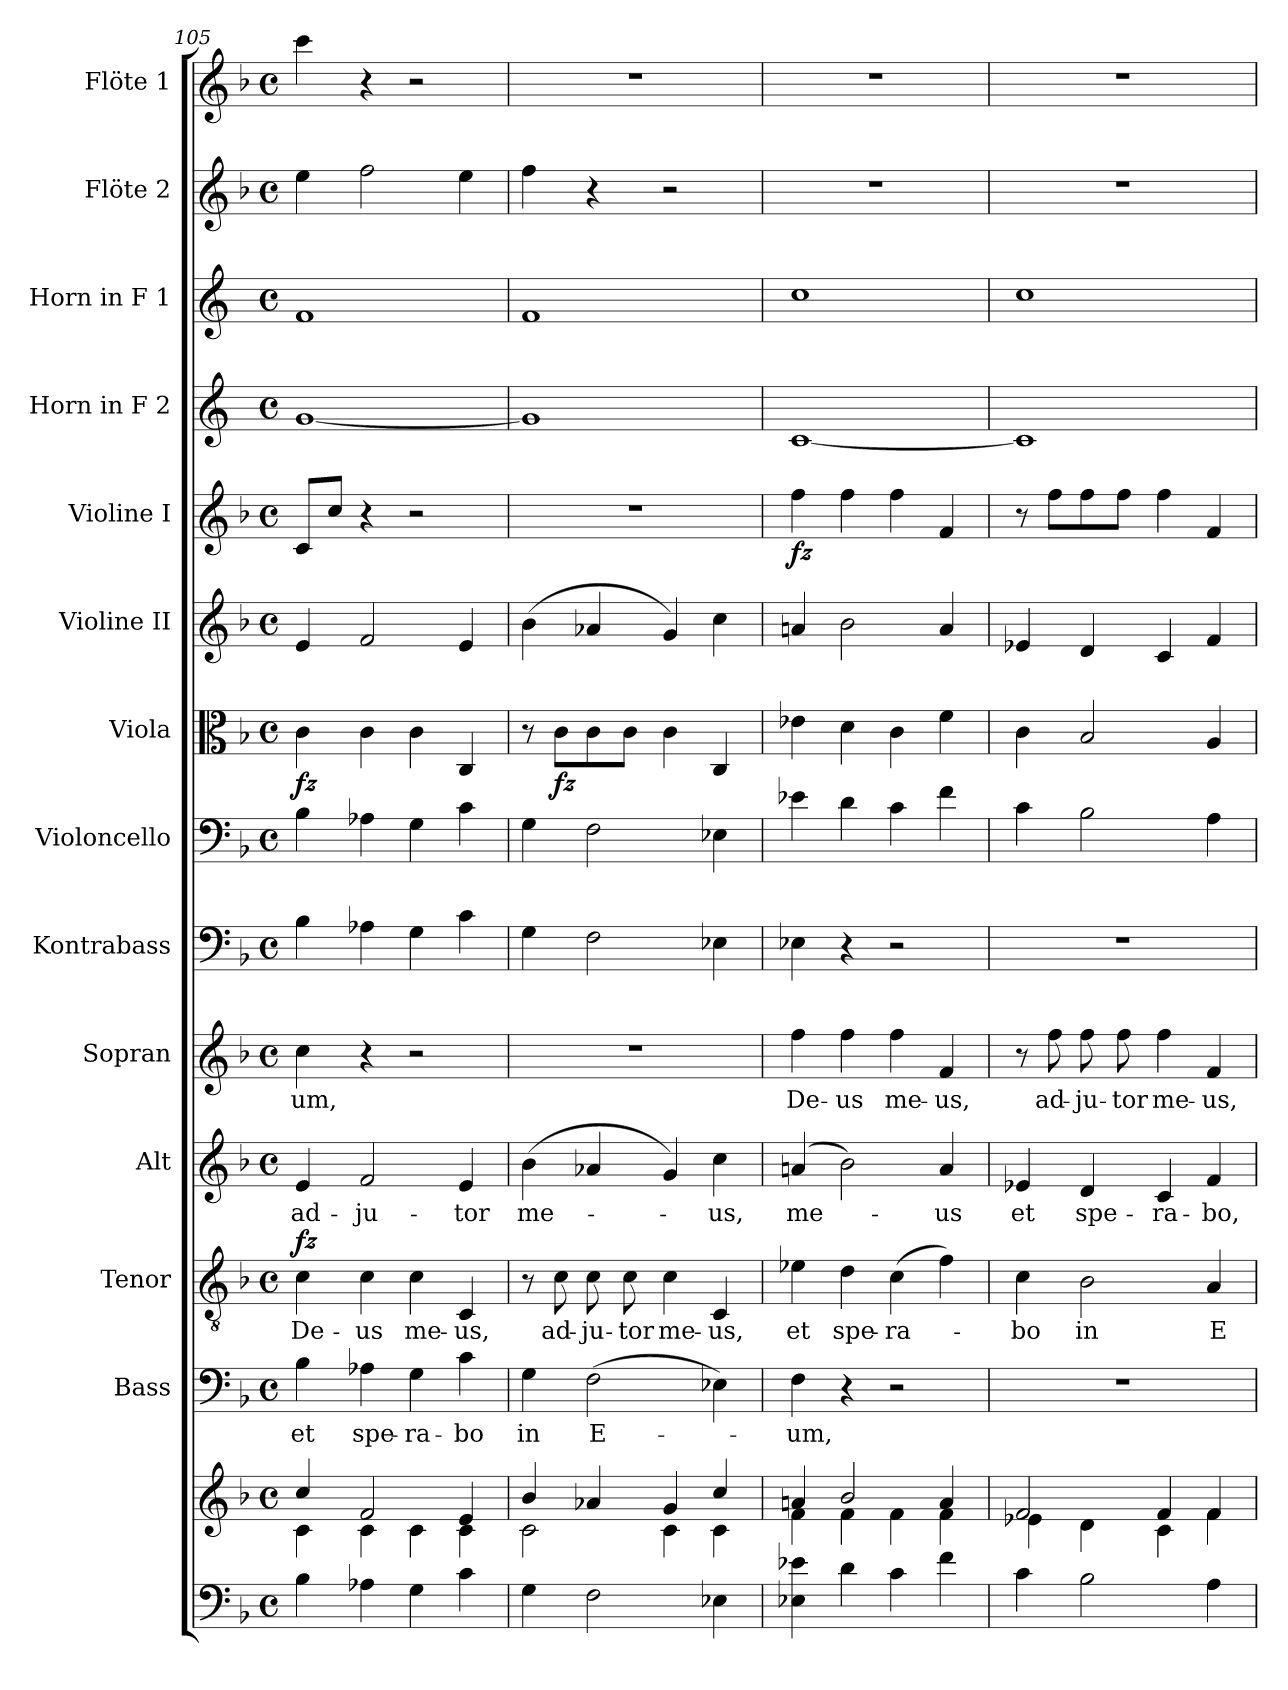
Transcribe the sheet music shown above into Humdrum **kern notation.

**kern	**kern	**kern	**text	**kern	**text	**dynam	**kern	**text	**kern	**text	**kern	**kern	**kern	**dynam	**kern	**kern	**dynam	**kern	**kern	**kern	**kern
*part14	*part14	*part13	*part13	*part12	*part12	*part12	*part11	*part11	*part10	*part10	*part9	*part8	*part7	*part7	*part6	*part5	*part5	*part4	*part3	*part2	*part1
*staff15	*staff14	*staff13	*staff13	*staff12	*staff12	*staff12	*staff11	*staff11	*staff10	*staff10	*staff9	*staff8	*staff7	*staff7	*staff6	*staff5	*staff5	*staff4	*staff3	*staff2	*staff1
*	*	*I"Bass	*	*I"Tenor	*	*	*I"Alt	*	*I"Sopran	*	*I"Kontrabass	*I"Violoncello	*I"Viola	*	*I"Violine II	*I"Violine I	*	*I"Horn in F 2	*I"Horn in F 1	*I"Flöte 2	*I"Flöte 1
*	*	*I'B.	*	*I'T.	*	*	*I'A.	*	*I'S.	*	*I'Kb.	*I'Vc.	*I'Vla.	*	*I'Vl. II	*I'Vl. I	*	*	*	*I'Fl. 2	*I'Fl. 1
!!LO:PB:g=z
*clefF4	*clefG2	*clefF4	*	*clefGv2	*	*	*clefG2	*	*clefG2	*	*clefF4	*clefF4	*clefC3	*	*clefG2	*clefG2	*	*clefG2	*clefG2	*clefG2	*clefG2
*	*	*	*	*	*	*	*	*	*	*	*ITrd7c12	*	*	*	*	*	*	*ITrd4c7	*ITrd4c7	*	*
*k[b-]	*k[b-]	*k[b-]	*	*k[b-]	*	*	*k[b-]	*	*k[b-]	*	*k[b-]	*k[b-]	*k[b-]	*	*k[b-]	*k[b-]	*	*k[b-]	*k[b-]	*k[b-]	*k[b-]
*F:	*F:	*F:	*	*F:	*	*	*F:	*	*F:	*	*F:	*F:	*F:	*	*F:	*F:	*	*F:	*F:	*F:	*F:
*M4/4	*M4/4	*M4/4	*	*M4/4	*	*	*M4/4	*	*M4/4	*	*M4/4	*M4/4	*M4/4	*	*M4/4	*M4/4	*	*M4/4	*M4/4	*M4/4	*M4/4
*met(c)	*met(c)	*met(c)	*	*met(c)	*	*	*met(c)	*	*met(c)	*	*met(c)	*met(c)	*met(c)	*	*met(c)	*met(c)	*	*met(c)	*met(c)	*met(c)	*met(c)
=105	=105	=105	=105	=105	=105	=105	=105	=105	=105	=105	=105	=105	=105	=105	=105	=105	=105	=105	=105	=105	=105
*	*^	*	*	*	*	*	*	*	*	*	*	*	*	*	*	*	*	*	*	*	*
!	!	!	!	!LO:LY:b	!	!LO:LY:b	!LO:DY:a	!	!LO:LY:b	!	!LO:LY:b	!	!	!	!LO:DY:b	!	!	!	!	!	!	!
4B-\	4cc/	4c\	4B-\	et	4c\	De-	fz	4e/	ad-	4cc\	-um,	4BB-\	4B-\	4c\	fz	4e/	8c/L	.	[1c	1B-	4ee\	4ccc\
.	.	.	.	.	.	.	.	.	.	.	.	.	.	.	.	.	8cc/J	.	.	.	.	.
!	!	!	!	!LO:LY:b	!	!LO:LY:b	!	!	!LO:LY:b	!	!	!	!	!	!	!	!	!	!	!	!	!
4A-X\	2f/	4c\	4A-X\	spe-	4c\	-us	.	2f/	-ju-	4r	.	4AA-X\	4A-X\	4c\	.	2f/	4r	.	.	.	2ff\	4r
!	!	!	!	!LO:LY:b	!	!LO:LY:b	!	!	!	!	!	!	!	!	!	!	!	!	!	!	!	!
4G\	.	4c\	4G\	-ra-	4c\	me-	.	.	.	2r	.	4GG\	4G\	4c\	.	.	2r	.	.	.	.	2r
!	!	!	!	!LO:LY:b	!	!LO:LY:b	!	!	!LO:LY:b	!	!	!	!	!	!	!	!	!	!	!	!	!
4c\	4e/	4c\	4c\	-bo	4C/	-us,	.	4e/	-tor	.	.	4C\	4c\	4C/	.	4e/	.	.	.	.	4ee\	.
=106	=106	=106	=106	=106	=106	=106	=106	=106	=106	=106	=106	=106	=106	=106	=106	=106	=106	=106	=106	=106	=106	=106
!	!	!	!	!LO:LY:b	!	!	!	!	!LO:LY:b	!	!	!	!	!	!	!	!	!	!	!	!	!
4G\	4b-/	2c\	4G\	in	8r	.	.	(>4b-\	me-	1r	.	4GG\	4G\	8r	.	(>4b-\	1r	.	1c]	1B-	4ff\	1r
!	!	!	!	!	!	!LO:LY:b	!	!	!	!	!	!	!	!	!LO:DY:b	!	!	!	!	!	!	!
.	.	.	.	.	8c\	ad-	.	.	.	.	.	.	.	8c\L	fz	.	.	.	.	.	.	.
!	!	!	!	!LO:LY:b	!	!LO:LY:b	!	!	!	!	!	!	!	!	!	!	!	!	!	!	!	!
2F\	4a-X/	.	(>2F\	E-	8c\	-ju-	.	4a-X/	.	.	.	2FF\	2F\	8c\	.	4a-X/	.	.	.	.	4r	.
!	!	!	!	!	!	!LO:LY:b	!	!	!	!	!	!	!	!	!	!	!	!	!	!	!	!
.	.	.	.	.	8c\	-tor	.	.	.	.	.	.	.	8c\J	.	.	.	.	.	.	.	.
!	!	!	!	!	!	!LO:LY:b	!	!	!	!	!	!	!	!	!	!	!	!	!	!	!	!
.	4g/	4c\	.	.	4c\	me-	.	4g/)	.	.	.	.	.	4c\	.	4g/)	.	.	.	.	2r	.
!	!	!	!	!	!	!LO:LY:b	!	!	!LO:LY:b	!	!	!	!	!	!	!	!	!	!	!	!	!
4E-X\	4cc/	4c\	4E-X\)	.	4C/	-us,	.	4cc\	-us,	.	.	4EE-X\	4E-X\	4C/	.	4cc\	.	.	.	.	.	.
=107	=107	=107	=107	=107	=107	=107	=107	=107	=107	=107	=107	=107	=107	=107	=107	=107	=107	=107	=107	=107	=107	=107
!	!	!	!	!LO:LY:b	!	!LO:LY:b	!	!	!LO:LY:b	!	!LO:LY:b	!	!	!	!	!	!	!LO:DY:b	!	!	!	!
4E-X\ 4e-X\	4an/	4f\	4F\	-um,	4e-X\	et	.	(4an/	me-	4ff\	De-	4EE-X\	4e-X\	4e-X\	.	4an/	4ff\	fz	[1F	1f	1r	1r
!	!	!	!	!	!	!LO:LY:b	!	!	!	!	!LO:LY:b	!	!	!	!	!	!	!	!	!	!	!
4d\	2b-/	4f\	4r	.	4d\	spe-	.	2b-\)	.	4ff\	-us	4r	4d\	4d\	.	2b-\	4ff\	.	.	.	.	.
!	!	!	!	!	!	!LO:LY:b	!	!	!	!	!LO:LY:b	!	!	!	!	!	!	!	!	!	!	!
4c\	.	4f\	2r	.	(>4c\	-ra-	.	.	.	4ff\	me-	2r	4c\	4c\	.	.	4ff\	.	.	.	.	.
!	!	!	!	!	!	!	!	!	!LO:LY:b	!	!LO:LY:b	!	!	!	!	!	!	!	!	!	!	!
4f\	4a/	4f\	.	.	4f\)	.	.	4a/	-us	4f/	-us,	.	4f\	4f\	.	4a/	4f/	.	.	.	.	.
=108	=108	=108	=108	=108	=108	=108	=108	=108	=108	=108	=108	=108	=108	=108	=108	=108	=108	=108	=108	=108	=108	=108
!	!	!	!	!	!	!LO:LY:b	!	!	!LO:LY:b	!	!	!	!	!	!	!	!	!	!	!	!	!
4c\	2f/	4e-X\	1r	.	4c\	-bo	.	4e-X/	et	8r	.	1r	4c\	4c\	.	4e-X/	8r	.	1F]	1f	1r	1r
!	!	!	!	!	!	!	!	!	!	!	!LO:LY:b	!	!	!	!	!	!	!	!	!	!	!
.	.	.	.	.	.	.	.	.	.	8ff\	ad-	.	.	.	.	.	8ff\L	.	.	.	.	.
!	!	!	!	!	!	!LO:LY:b	!	!	!LO:LY:b	!	!LO:LY:b	!	!	!	!	!	!	!	!	!	!	!
2B-\	.	4d\	.	.	2B-\	in	.	4d/	spe-	8ff\	-ju-	.	2B-\	2B-/	.	4d/	8ff\	.	.	.	.	.
!	!	!	!	!	!	!	!	!	!	!	!LO:LY:b	!	!	!	!	!	!	!	!	!	!	!
.	.	.	.	.	.	.	.	.	.	8ff\	-tor	.	.	.	.	.	8ff\J	.	.	.	.	.
!	!	!	!	!	!	!	!	!	!LO:LY:b	!	!LO:LY:b	!	!	!	!	!	!	!	!	!	!	!
.	4f/	4c\	.	.	.	.	.	4c/	-ra-	4ff\	me-	.	.	.	.	4c/	4ff\	.	.	.	.	.
!	!	!	!	!	!	!LO:LY:b	!	!	!LO:LY:b	!	!LO:LY:b	!	!	!	!	!	!	!	!	!	!	!
4A\	4f/	4f\	.	.	4A/	E-	.	4f/	-bo,	4f/	-us,	.	4A\	4A/	.	4f/	4f/	.	.	.	.	.
*	*v	*v	*	*	*	*	*	*	*	*	*	*	*	*	*	*	*	*	*	*	*	*
=	=	=	=	=	=	=	=	=	=	=	=	=	=	=	=	=	=	=	=	=	=
*-	*-	*-	*-	*-	*-	*-	*-	*-	*-	*-	*-	*-	*-	*-	*-	*-	*-	*-	*-	*-	*-
